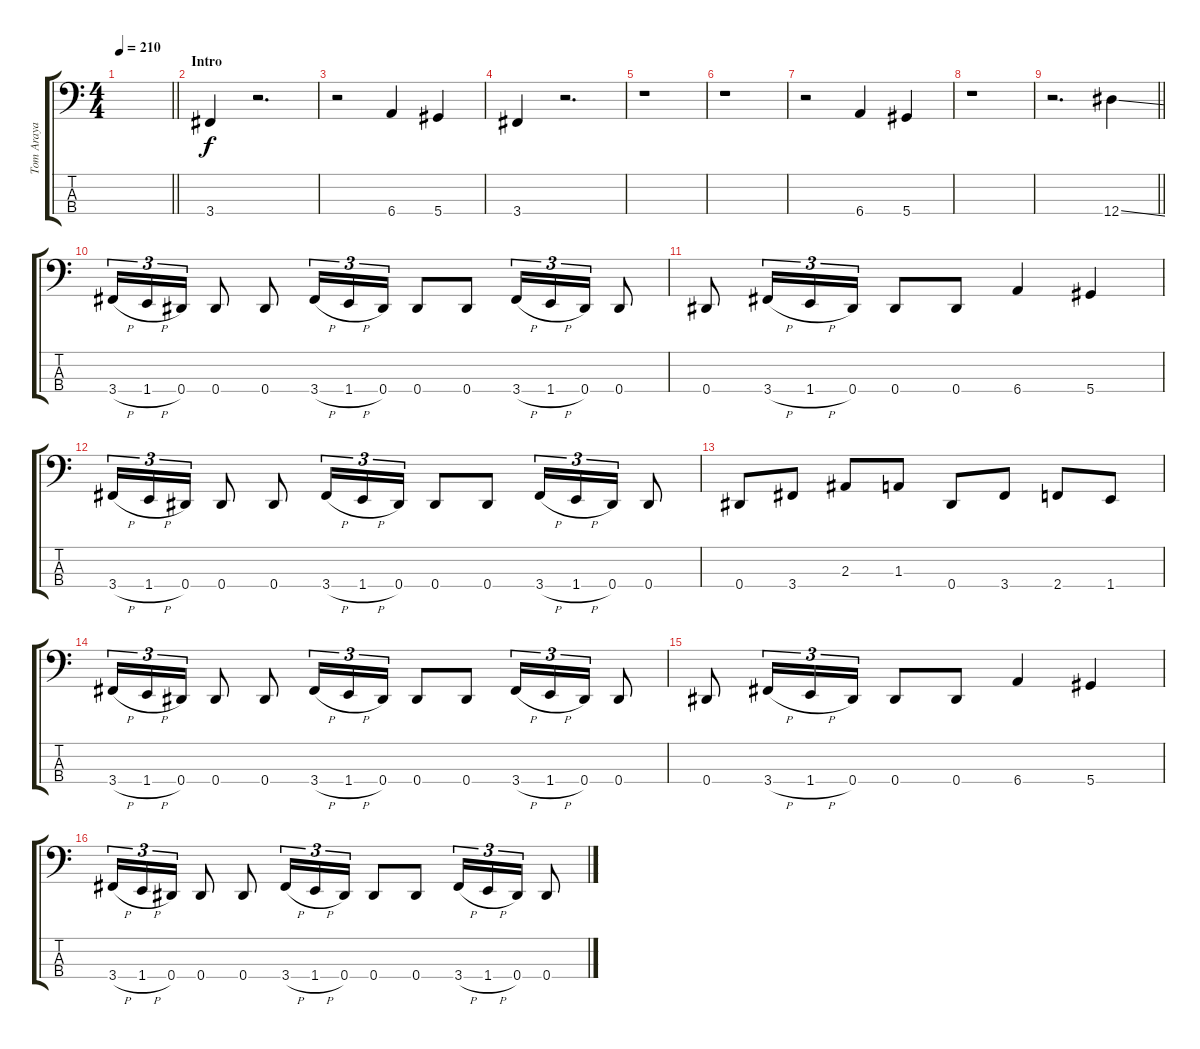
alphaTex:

\track ("Tom Araya" "Tom Araya") {instrument electricbasspick}
\staff {score tabs}
\tuning (Gb2 Db2 Ab1 Eb1) {hide}
\ts (4 4)
\tempo 210
\clef f4
\barLineRight lightlight
\ks c
|
\section ("" "Intro")
3.4.4 r.2{d} |
r.2 6.4.4 5.4.4 |
3.4.4 r.2{d} |
r.1 |
r.1 |
r.2 6.4.4 5.4.4 |
r.1 |
\barLineRight lightlight
r.2{d} 12.4{ss}.4 |
\section ("" "")
3.4{h}.16{tu (3 2)} 1.4{h}.16{tu (3 2)} 0.4.16{tu (3 2)} 0.4.8 0.4.8 3.4{h}.16{tu (3 2)} 1.4{h}.16{tu (3 2)} 0.4.16{tu (3 2)} 0.4.8 0.4.8 3.4{h}.16{tu (3 2)} 1.4{h}.16{tu (3 2)} 0.4.16{tu (3 2)} 0.4.8 |
0.4.8 3.4{h}.16{tu (3 2)} 1.4{h}.16{tu (3 2)} 0.4.16{tu (3 2)} 0.4.8 0.4.8 6.4.4 5.4.4 |
3.4{h}.16{tu (3 2)} 1.4{h}.16{tu (3 2)} 0.4.16{tu (3 2)} 0.4.8 0.4.8 3.4{h}.16{tu (3 2)} 1.4{h}.16{tu (3 2)} 0.4.16{tu (3 2)} 0.4.8 0.4.8 3.4{h}.16{tu (3 2)} 1.4{h}.16{tu (3 2)} 0.4.16{tu (3 2)} 0.4.8 |
0.4.8 3.4.8 2.3.8 1.3.8 0.4.8 3.4.8 2.4.8 1.4.8 |
3.4{h}.16{tu (3 2)} 1.4{h}.16{tu (3 2)} 0.4.16{tu (3 2)} 0.4.8 0.4.8 3.4{h}.16{tu (3 2)} 1.4{h}.16{tu (3 2)} 0.4.16{tu (3 2)} 0.4.8 0.4.8 3.4{h}.16{tu (3 2)} 1.4{h}.16{tu (3 2)} 0.4.16{tu (3 2)} 0.4.8 |
0.4.8 3.4{h}.16{tu (3 2)} 1.4{h}.16{tu (3 2)} 0.4.16{tu (3 2)} 0.4.8 0.4.8 6.4.4 5.4.4 |
3.4{h}.16{tu (3 2)} 1.4{h}.16{tu (3 2)} 0.4.16{tu (3 2)} 0.4.8 0.4.8 3.4{h}.16{tu (3 2)} 1.4{h}.16{tu (3 2)} 0.4.16{tu (3 2)} 0.4.8 0.4.8 3.4{h}.16{tu (3 2)} 1.4{h}.16{tu (3 2)} 0.4.16{tu (3 2)} 0.4.8
